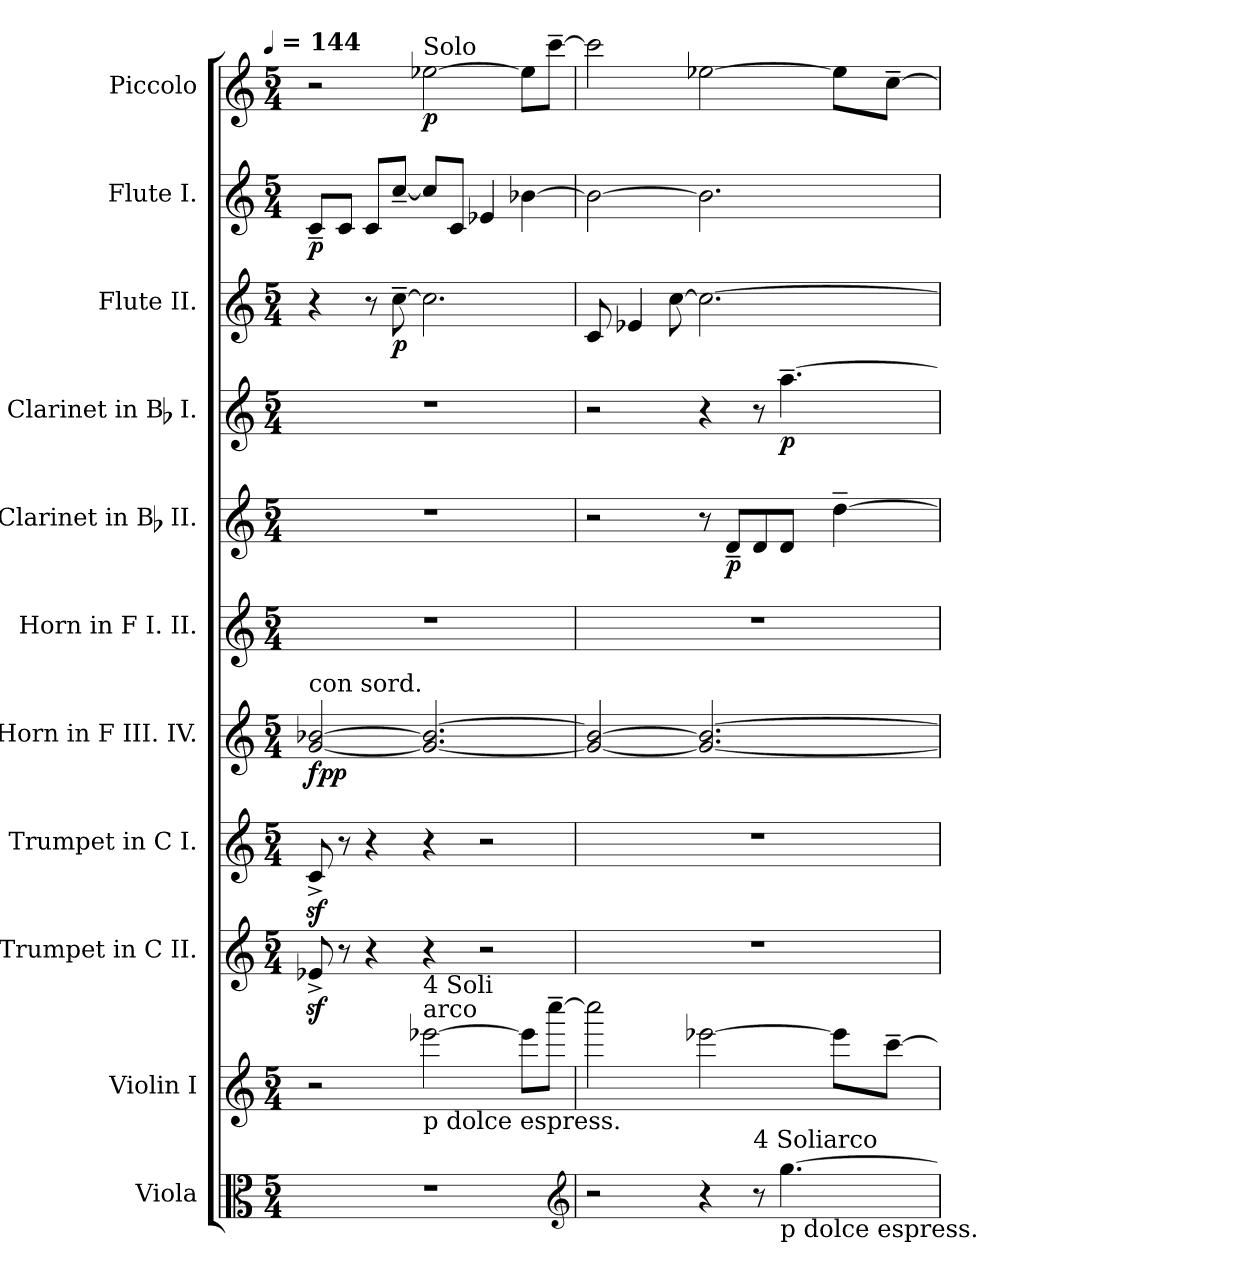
**kern	**kern	**kern	**kern	**kern	**dynam	**kern	**kern	**dynam	**kern	**dynam	**kern	**dynam	**kern	**dynam	**kern	**dynam
*part11	*part10	*part9	*part8	*part7	*part7	*part6	*part5	*part5	*part4	*part4	*part3	*part3	*part2	*part2	*part1	*part1
*staff11	*staff10	*staff9	*staff8	*staff7	*staff7	*staff6	*staff5	*staff5	*staff4	*staff4	*staff3	*staff3	*staff2	*staff2	*staff1	*staff1
*I"Viola	*I"Violin I	*I"Trumpet in C II.	*I"Trumpet in C I.	*I"Horn in F III. IV.	*	*I"Horn in F I. II.	*I"Clarinet in Bb II.	*	*I"Clarinet in Bb I.	*	*I"Flute II.	*	*I"Flute I.	*	*I"Piccolo	*
*I'Vla.	*I'Vln. I	*	*	*I'Hn. III. IV.	*	*I'Hn. I. II.	*I'Cl. II	*	*I'Cl. I	*	*I'Fl. II	*	*I'Fl. I	*	*I'Picc.	*
*clefC3	*clefG2	*clefG2	*clefG2	*clefG2	*	*clefG2	*clefG2	*	*clefG2	*	*clefG2	*	*clefG2	*	*clefG2	*
*	*	*	*	*ITrd4c7	*	*ITrd4c7	*ITrd1c2	*	*ITrd1c2	*	*	*	*	*	*	*
*k[]	*k[]	*k[]	*k[]	*k[b-]	*	*k[b-]	*k[b-e-]	*	*k[b-e-]	*	*k[]	*	*k[]	*	*k[]	*
!!LO:TX:omd:t=[quarter] = 144
*M5/4	*M5/4	*M5/4	*M5/4	*M5/4	*	*M5/4	*M5/4	*	*M5/4	*	*M5/4	*	*M5/4	*	*M5/4	*
*MM144	*MM144	*MM144	*MM144	*MM144	*	*MM144	*MM144	*	*MM144	*	*MM144	*	*MM144	*	*MM144	*
=1	=1	=1	=1	=1	=1	=1	=1	=1	=1	=1	=1	=1	=1	=1	=1	=1
!	!	!	!	!LO:TX:a:t=con sord.	!	!	!	!	!	!	!	!	!	!	!	!
4%5r	2r	8e-Xz^	8cz^	[2c [2e-X	fpp	4%5r	4%5r	.	4%5r	.	4r	.	8c~L	p	2r	.
.	.	8r	8r	.	.	.	.	.	.	.	.	.	8cJ	.	.	.
.	.	4r	4r	.	.	.	.	.	.	.	8r	.	8cL	.	.	.
.	.	.	.	.	.	.	.	.	.	.	[8cc~	p	[8cc~J	.	.	.
!	!	!	!	!	!	!	!	!	!	!	!	!	!	!	!LO:TX:a:t=Solo	!
!	!LO:TX:b:t=p dolce espress.	!	!	!	!	!	!	!	!	!	!	!	!	!	!	!
!	!LO:TX:a:t=arco	!	!	!	!	!	!	!	!	!	!	!	!	!	!	!
!	!LO:TX:a:t=4 Soli	!	!	!	!	!	!	!	!	!	!	!	!	!	!	!
.	[2eee-X	4r	4r	2.c_ 2.e-_	.	.	.	.	.	.	2.cc]	.	8ccL]	.	[2ee-X	p
.	.	.	.	.	.	.	.	.	.	.	.	.	8cJ	.	.	.
.	.	2r	2r	.	.	.	.	.	.	.	.	.	4e-X	.	.	.
.	8eee-L]	.	.	.	.	.	.	.	.	.	.	.	[4b-X	.	8ee-L]	.
.	[8cccc~J	.	.	.	.	.	.	.	.	.	.	.	.	.	[8ccc~J	.
*clefG2	*	*	*	*	*	*	*	*	*	*	*	*	*	*	*	*
=2	=2	=2	=2	=2	=2	=2	=2	=2	=2	=2	=2	=2	=2	=2	=2	=2
2r	2cccc]	4%5r	4%5r	2c_ 2e-_	.	4%5r	2r	.	2r	.	8c	.	2b-_	.	2ccc]	.
.	.	.	.	.	.	.	.	.	.	.	4e-X	.	.	.	.	.
.	.	.	.	.	.	.	.	.	.	.	[8cc	.	.	.	.	.
4r	[2eee-X	.	.	2.c_ 2.e-_	.	.	8r	.	4r	.	2.cc_	.	2.b-]	.	[2ee-X	.
.	.	.	.	.	.	.	8c~L	p	.	.	.	.	.	.	.	.
!LO:TX:a:t=4 Soliarco	!	!	!	!	!	!	!	!	!	!	!	!	!	!	!	!
8r	.	.	.	.	.	.	8c	.	8r	.	.	.	.	.	.	.
!LO:TX:b:t=p dolce espress.	!	!	!	!	!	!	!	!	!	!	!	!	!	!	!	!
[4.gg	.	.	.	.	.	.	8cJ	.	[4.gg~	p	.	.	.	.	.	.
.	8eee-L]	.	.	.	.	.	[4cc~	.	.	.	.	.	.	.	8ee-L]	.
.	[8ccc~J	.	.	.	.	.	.	.	.	.	.	.	.	.	[8cc~J	.
=	=	=	=	=	=	=	=	=	=	=	=	=	=	=	=	=
*-	*-	*-	*-	*-	*-	*-	*-	*-	*-	*-	*-	*-	*-	*-	*-	*-
